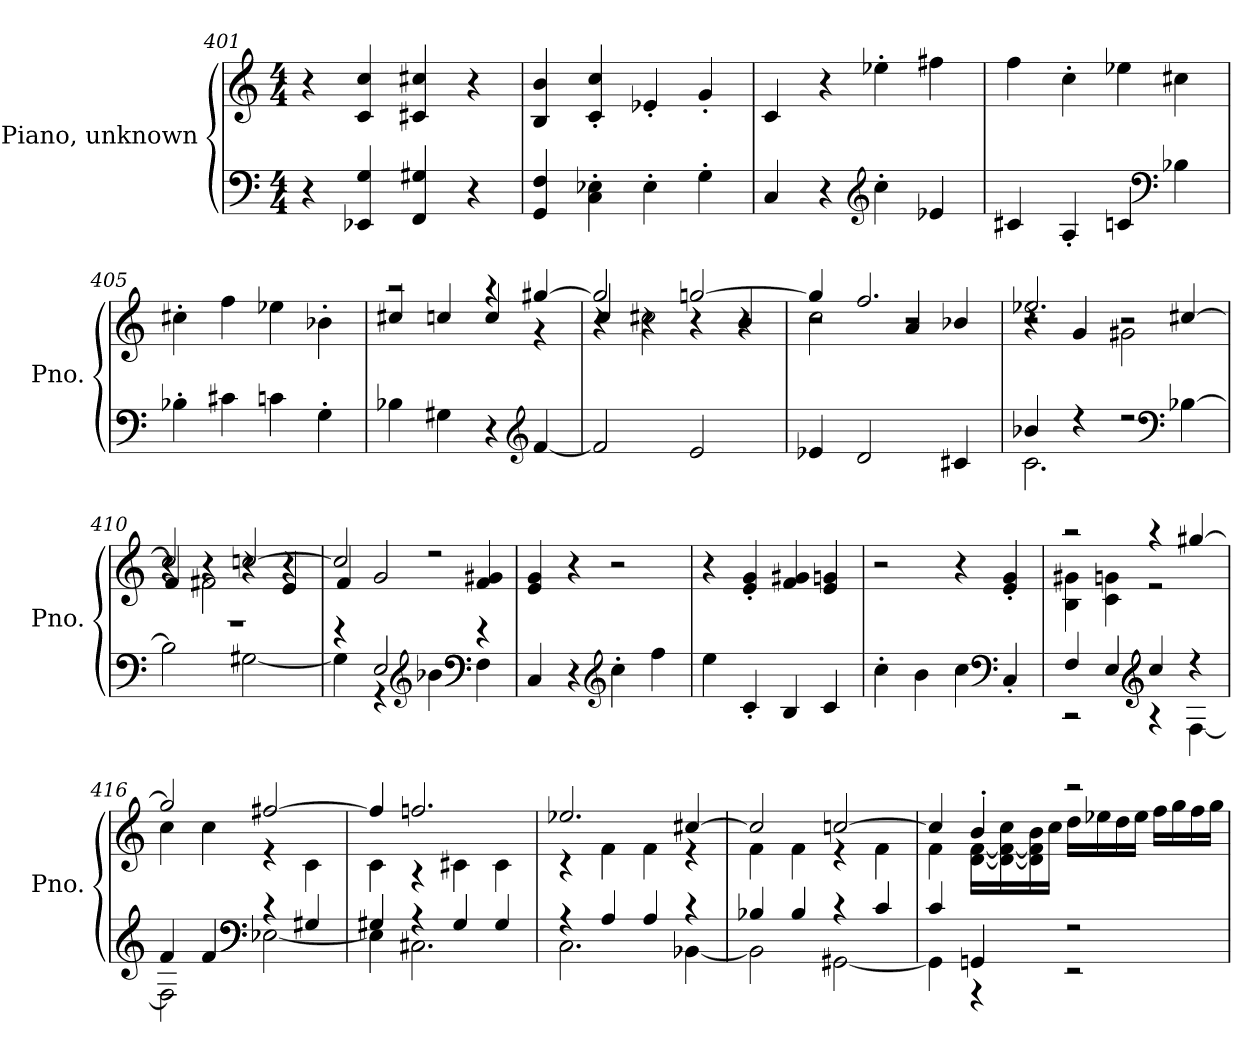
**kern	**kern
*part1	*part1
*staff2	*staff1
*I"Piano, unknown	*
*I'Pno.	*
*clefF4	*clefG2
*k[]	*k[]
*M4/4	*M4/4
=401	=401
4r	4r
4EE-X/ 4G/	4c/ 4cc/
4FF/ 4G#X/	4c#X/ 4cc#X/
4r	4r
!!LO:PB:g=z
=402	=402
4GG/ 4F/	4B/ 4b/
4C\' 4E-X\'	4c/' 4cc/'
4E-'\	4e-X'/
4G'\	4g'/
=403	=403
4C/	4c/
4r	4r
*clefG2	*
4cc'\	4ee-X'\
4e-X/	4ff#X\
=404	=404
4c#X/	4ff\
4A'/	4cc'\
4cn/	4ee-X\
*clefF4	*
4B-X\	4cc#X\
=405	=405
4B-X'\	4cc#X'\
4c#X\	4ff\
4cn\	4ee-X\
4G'\	4b-X'\
=406	=406
*	*^
4B-X\	2r	4cc#X/
4G#X\	.	4ccn/
4r	4r	4cc/
*clefG2	*	*
[4f/	[4gg#X/	4r
=407	=407	=407
*	*	*^
2f/]	2gg#/]	4r	4cc/
.	.	2cc#X\	4r
2e/	[2ggn/	.	4r
.	.	4r	4b/
!!LO:LB:g=z	!!	!!
=408	=408	=408	=408
4e-X/	4gg/]	2cc\	2r
2d/	2.ff/	.	.
.	.	2r	4a/
4c#X/	.	.	4b-X/
=409	=409	=409	=409
*^	*	*	*
4b-X/	2.c\	2.ee-X/	2r	4r
4r	.	.	.	4g/
2r	.	.	2g#X\	2r
*clefF4	*	*	*	*
.	[4B-X\	[4cc#X/	.	.
=410	=410	=410	=410	=410
1r	2B-\]	2cc#/]	4r	4f/
.	.	.	2f#X\	4r
.	[2G#X\	[2ccn/	.	4r
.	.	.	4r	4e/
*	*	*	*v	*v
=411	=411	=411	=411
4r	4G#\]	2cc/]	4f/
2E/	4r	.	2g/
*clefG2	*	*	*
.	4b-X\	2r	.
*clefF4	*	*	*
4r	4F\	.	4f/ 4g#X/
*v	*v	*	*
*	*v	*v
=412	=412
4C/	4e/ 4g/
4r	4r
*clefG2	*
4cc'\	2r
4ff\	.
!!LO:LB:g=z
=413	=413
4ee\	4r
4c'/	4e/' 4g/'
4B/	4f/ 4g#X/
4c/	4e/ 4gn/
=414	=414
4cc'\	2r
4b\	.
4cc\	4r
*clefF4	*
4C'/	4e/' 4g/'
=415	=415
*^	*^
4F/	2r	2r	4B\ 4g#X\
4E/	.	.	4c\ 4gn\
*clefG2	*	*	*
4cc/	4r	4r	2r
4r	[4F\	[4gg#X/	.
=416	=416	=416	=416
4f/	2F\]	2gg#/]	4cc\
4f/	.	.	4cc\
*clefF4	*	*	*
4r	[2E-X\	[2ff#X/	4r
4G#X/	.	.	4c\
=417	=417	=417	=417
4G#X/	4E-\]	4ff#/]	4c\
4r	2.C#X\	2.ffn/	4r
4G#/	.	.	4c#X\
4G#/	.	.	4c#\
=418	=418	=418	=418
4r	2.C\	2.ee-X/	4r
4A/	.	.	4f\
4A/	.	.	4f\
4r	[4BB-X\	[4cc#X/	4r
!!LO:LB:g=z	!!
=419	=419	=419	=419
4B-X/	2BB-\]	2cc#/]	4f\
4B-/	.	.	4f\
4r	[2GG#X\	[2ccn/	4r
4c/	.	.	4f\
=420	=420	=420	=420
4c/	4GG#\]	4cc/]	4f\
4GGn/	4r	4b'/	[16d\ [16f\LL
.	.	.	16d\_ 16f\_ 16cc\
.	.	.	16d\] 16f\] 16b\
.	.	.	16cc\JJ
2r	2r	2r	16dd\LL
.	.	.	16ee-X\
.	.	.	16dd\
.	.	.	16ee-\JJ
.	.	.	16ff\LL
.	.	.	16gg\
.	.	.	16ff\
.	.	.	16gg\JJ
*v	*v	*	*
*	*v	*v
=	=
*-	*-
